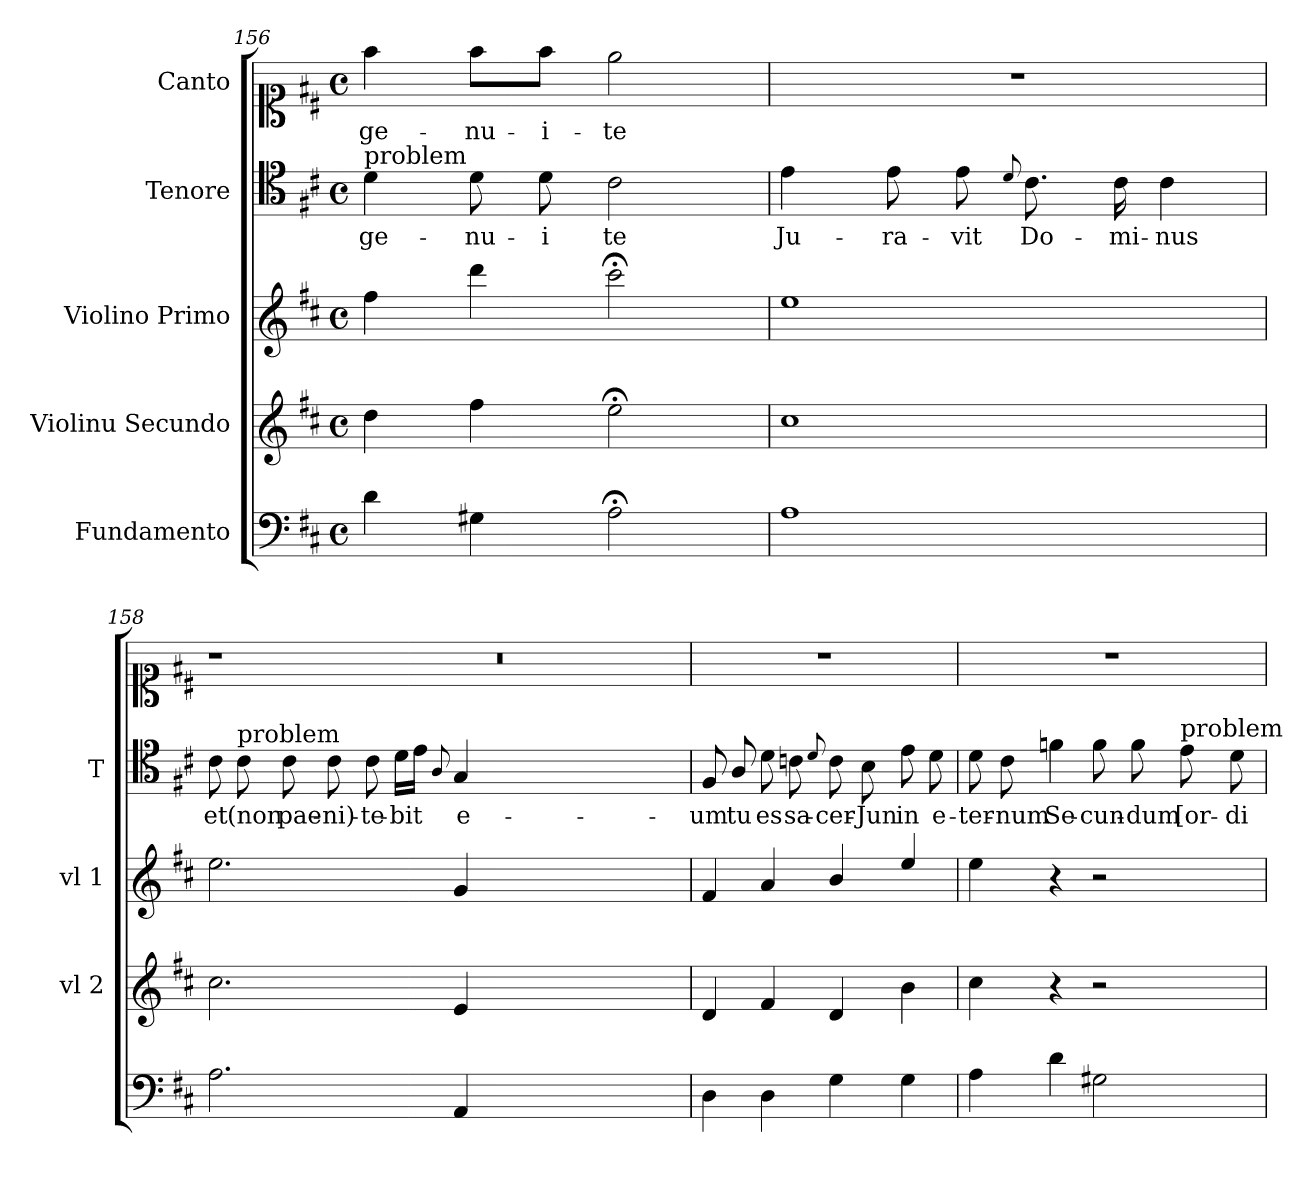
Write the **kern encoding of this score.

**kern	**dynam	**kern	**kern	**kern	**text	**kern	**text
*part5	*part5	*part4	*part3	*part2	*part2	*part1	*part1
*staff5	*staff5	*staff4	*staff3	*staff2	*staff2	*staff1	*staff1
*I"Fundamento	*	*I"Violinu Secundo	*I"Violino Primo	*I"Tenore	*	*I"Canto	*
*	*	*I'vl 2	*I'vl 1	*I'T	*	*	*
*clefF4	*	*clefG2	*clefG2	*clefC4	*	*clefC1	*
*k[f#c#]	*	*k[f#c#]	*k[f#c#]	*k[f#c#]	*	*k[f#c#]	*
*D:	*	*D:	*D:	*D:	*	*D:	*
*M4/4	*	*M4/4	*M4/4	*M4/4	*	*M4/4	*
*met(c)	*	*met(c)	*met(c)	*met(c)	*	*met(c)	*
=156	=156	=156	=156	=156	=156	=156	=156
!	!	!	!	!LO:TX:a:t=problem	!	!	!
4d\	.	4dd\	4ff#\	4d\	ge-	4ff#\	ge-
4G#X\	.	4ff#\	4ddd\	8d\	-nu-	8ff#\L	-nu-
.	.	.	.	8d\	-i	8ff#\J	-i-
2A;<\	.	2ee;<\	2ccc#;<\	2c#\	te	2ee\	-te
=157	=157	=157	=157	=157	=157	=157	=157
!	!LO:DY:a	!	!	!	!	!	!
1A	pianissimo	1cc#	1ee	4e\	Ju-	1r	.
.	.	.	.	8e\	-ra-	.	.
.	.	.	.	8e\	-vit	.	.
.	.	.	.	8qqd/	.	.	.
.	.	.	.	8.c#\	Do-	.	.
.	.	.	.	16c#\	-mi-	.	.
.	.	.	.	4c#\	-nus	.	.
=158	=158	=158	=158	=158	=158	=158	=158
2.A\	.	2.cc#\	2.ee\	8c#\	et	1r	.
!	!	!	!	!LO:TX:a:t=problem	!	!	!
.	.	.	.	8c#\	(non	.	.
.	.	.	.	8c#\	pae-	.	.
.	.	.	.	8c#\	-ni)-	.	.
.	.	.	.	8c#\	-te-	.	.
.	.	.	.	16d\LL	-bit	.	.
.	.	.	.	16e\JJ	.	.	.
.	.	.	.	8qqA/	.	.	.
4AA/	.	4e/	4g/	4G/	e-	.	.
0.ryy	.	0.ryy	0.ryy	0.ryy	.	0.r	.
=159	=159	=159	=159	=159	=159	=159	=159
4D\	.	4d/	4f#/	8F#/	-um	1r	.
.	.	.	.	8A/	tu	.	.
4D\	.	4f#/	4a/	8d\	es	.	.
.	.	.	.	8cn\	sa-	.	.
.	.	.	.	8qqd/	.	.	.
4G\	.	4d/	4b/	8c\	-cer-	.	.
.	.	.	.	8B\	-Jun	.	.
4G\	.	4b\	4ee/	8e\	in	.	.
.	.	.	.	8d\	e-	.	.
=160	=160	=160	=160	=160	=160	=160	=160
4A\	.	4cc#\	4ee\	8d\	-ter-	1r	.
.	.	.	.	8c#\	-num	.	.
4d\	.	4r	4r	4fn\	Se-	.	.
2G#X\	.	2r	2r	8f\	-cun-	.	.
.	.	.	.	8f\	-dum	.	.
!	!	!	!	!LO:TX:a:t=problem	!	!	!
.	.	.	.	8e\	[or-	.	.
.	.	.	.	8d\	-di-	.	.
=	=	=	=	=	=	=	=
*-	*-	*-	*-	*-	*-	*-	*-
